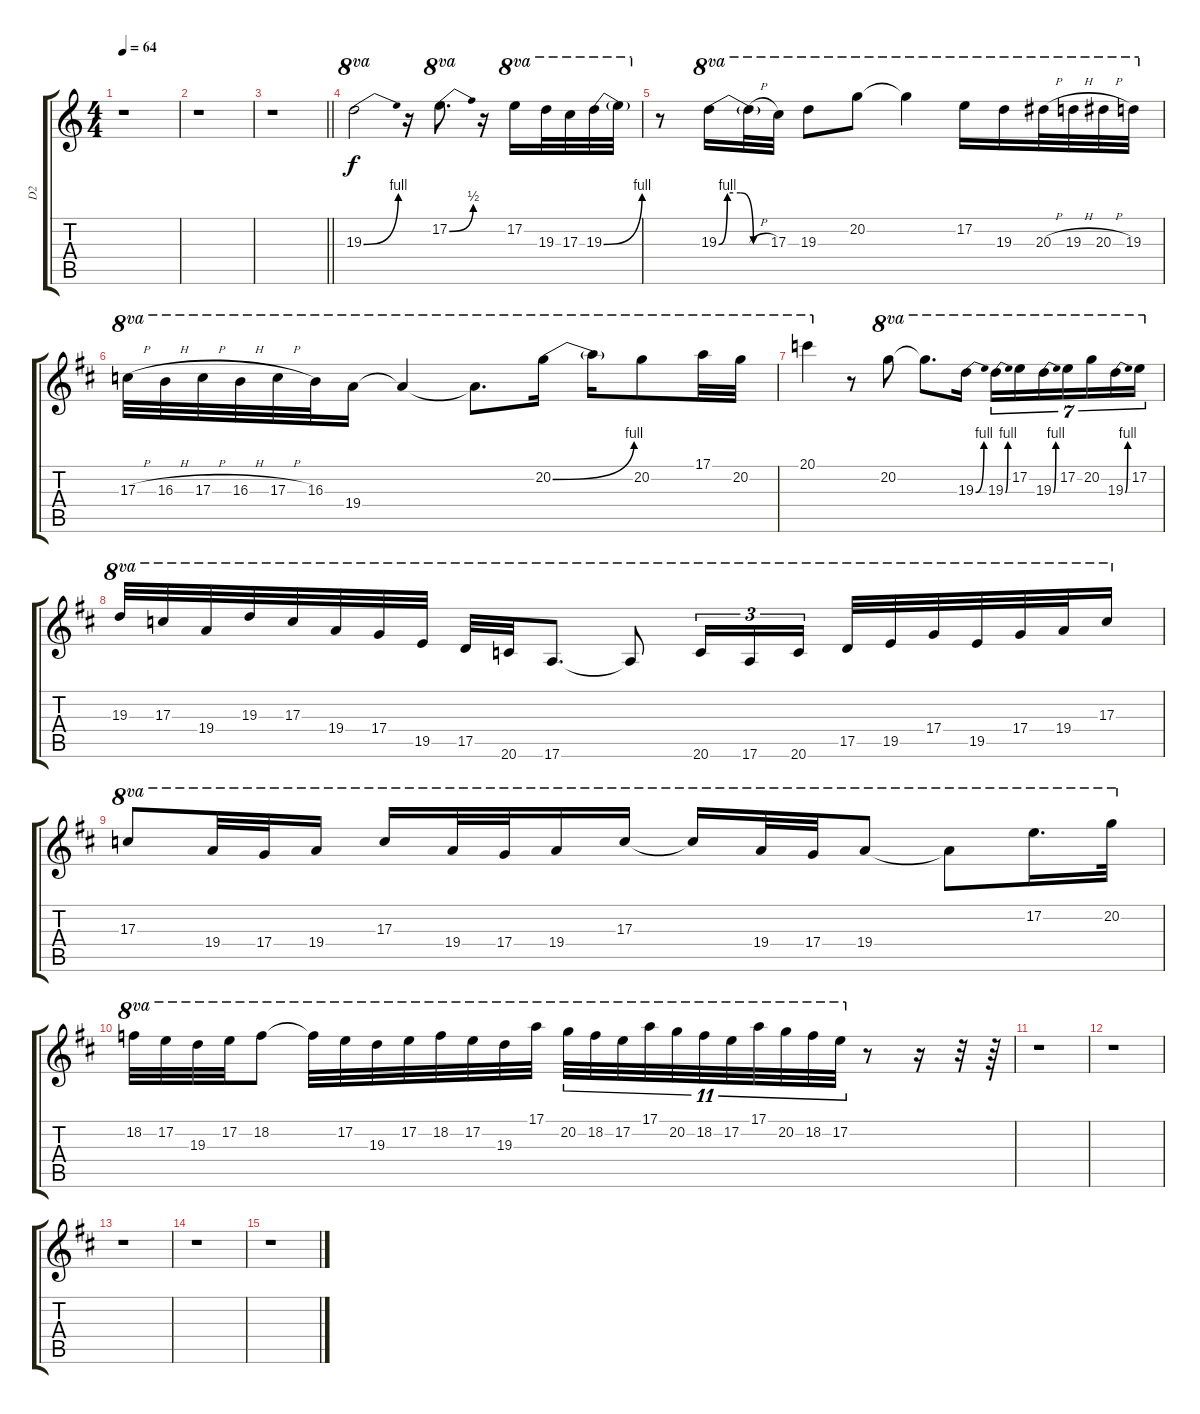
\track ("D2" "D2") {instrument distortionguitar}
\staff {score tabs}
\tuning (E4 B3 G3 D3 A2 E2) {hide}
\ts (4 4)
\tempo 64
\clef g2
\ks c
r.1{dy f} |
r.1 |
\barLineRight lightlight
r.1 |
\section ("" " ")
19.3{be (bend 0 0 60 4)}.2{ot 8va} r.16 17.2{be (bend 0 0 60 2)}.8{d ot 8va} r.16 17.2.16{ot 8va} 19.3.32{ot 8va} 17.3.32{ot 8va} 19.3{be (bend 0 0 60 4)}.32{ot 8va} 19.3{t}.32{ot 8va} |
r.8 19.3{be (custom 0 0 10 4 25 4 40 0 60 0)}.16{ot 8va} 19.3{h t}.32{ot 8va} 17.3.32{ot 8va} 19.3.8{ot 8va} 20.2.8{ot 8va} 20.2{t}.4{ot 8va} 17.2.16{ot 8va} 19.3.16{ot 8va} 20.3{h}.32{ot 8va} 19.3{h}.32{ot 8va} 20.3{h}.32{ot 8va} 19.3.32{ot 8va} |
\ks d
17.3{h}.32{ot 8va} 16.3{h}.32{ot 8va} 17.3{h}.32{ot 8va} 16.3{h}.32{ot 8va} 17.3{h}.32{ot 8va} 16.3.32{ot 8va} 19.4.16{ot 8va} 19.4{t}.4{ot 8va} 19.4{t}.8{d ot 8va} 20.2{be (bend 0 0 60 4)}.16{ot 8va} 20.2{t}.16{ot 8va} 20.2.8{ot 8va} 17.1.32{ot 8va} 20.2.32{ot 8va} |
20.1.4{ot 8va} r.8 20.2.8{ot 8va} 20.2{t}.8{d ot 8va} 19.3{be (bend 0 0 60 4)}.16{ot 8va} 19.3{be (bend 0 0 60 4)}.16{tu (7 4) ot 8va} 17.2.16{tu (7 4) ot 8va} 19.3{be (bend 0 0 60 4)}.16{tu (7 4) ot 8va} 17.2.16{tu (7 4) ot 8va} 20.2.16{tu (7 4) ot 8va} 19.3{be (bend 0 0 60 4)}.16{tu (7 4) ot 8va} 17.2.16{tu (7 4) ot 8va} |
19.3.32{ot 8va} 17.3.32{ot 8va} 19.4.32{ot 8va} 19.3.32{ot 8va} 17.3.32{ot 8va} 19.4.32{ot 8va} 17.4.32{ot 8va} 19.5.32{ot 8va} 17.5.32{ot 8va} 20.6.32{ot 8va} 17.6.8{d ot 8va} 17.6{t}.8{ot 8va} 20.6.16{tu (3 2) ot 8va} 17.6.16{tu (3 2) ot 8va} 20.6.16{tu (3 2) ot 8va} 17.5.32{ot 8va} 19.5.32{ot 8va} 17.4.32{ot 8va} 19.5.32{ot 8va} 17.4.32{ot 8va} 19.4.32{ot 8va} 17.3.16{ot 8va} |
17.3.8{ot 8va} 19.4.32{ot 8va} 17.4.32{ot 8va} 19.4.16{ot 8va} 17.3.16{ot 8va} 19.4.32{ot 8va} 17.4.32{ot 8va} 19.4.16{ot 8va} 17.3.16{ot 8va} 17.3{t}.16{ot 8va} 19.4.32{ot 8va} 17.4.32{ot 8va} 19.4.8{ot 8va} 19.4{t}.8{ot 8va} 17.2.16{d ot 8va} 20.2.32{ot 8va} |
18.2.32{ot 8va} 17.2.32{ot 8va} 19.3.32{ot 8va} 17.2.32{ot 8va} 18.2.8{ot 8va} 18.2{t}.32{ot 8va} 17.2.32{ot 8va} 19.3.32{ot 8va} 17.2.32{ot 8va} 18.2.32{ot 8va} 17.2.32{ot 8va} 19.3.32{ot 8va} 17.1.32{ot 8va} 20.2.32{tu (11 8) ot 8va} 18.2.32{tu (11 8) ot 8va} 17.2.32{tu (11 8) ot 8va} 17.1.32{tu (11 8) ot 8va} 20.2.32{tu (11 8) ot 8va} 18.2.32{tu (11 8) ot 8va} 17.2.32{tu (11 8) ot 8va} 17.1.32{tu (11 8) ot 8va} 20.2.32{tu (11 8) ot 8va} 18.2.32{tu (11 8) ot 8va} 17.2.32{tu (11 8) ot 8va} r.8 r.16 r.32 r.64 |
r.1 |
r.1 |
r.1 |
r.1 |
r.1
